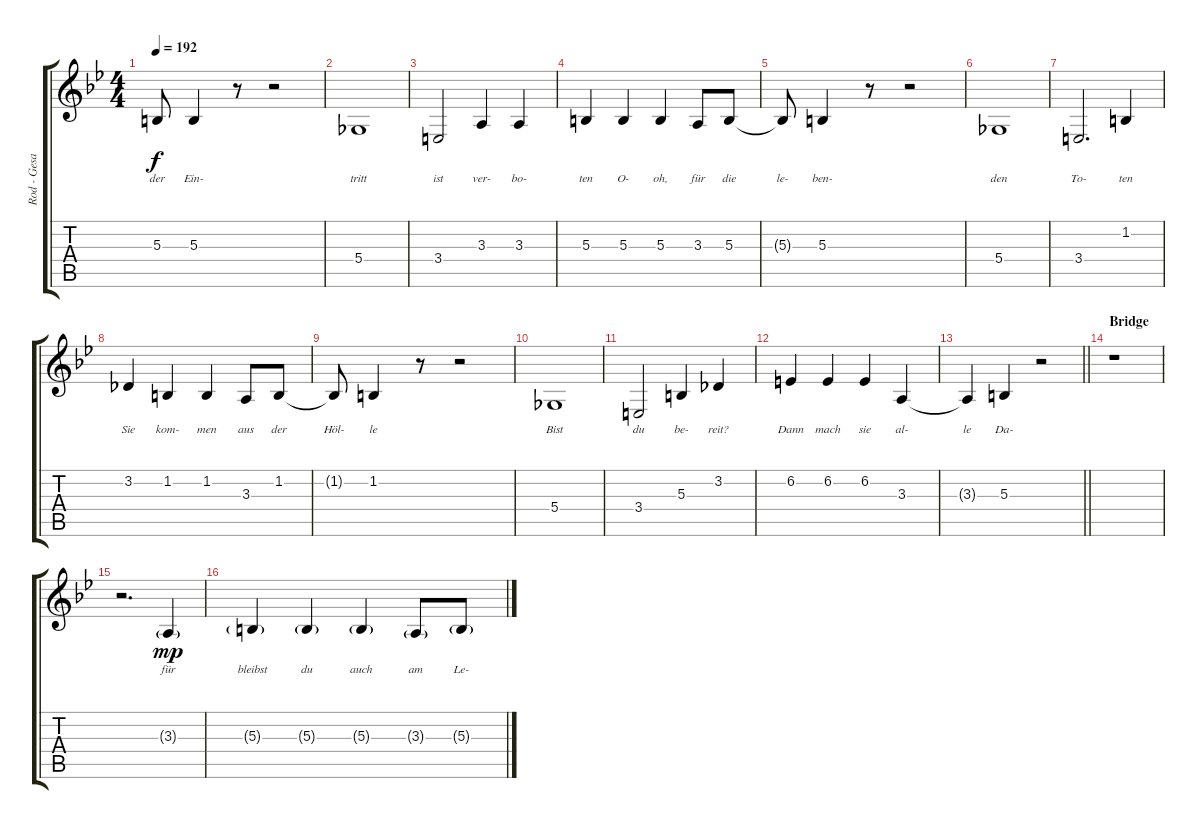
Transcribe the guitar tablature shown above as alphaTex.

\track ("Rod - Gesang" "Rod - Gesa") {instrument lead8bassandlead}
\staff {score tabs}
\tuning (Eb4 Bb3 Gb3 Db3 Ab2 Eb2) {hide}
\ts (4 4)
\tempo 192
\clef g2
\ks bb
5.3{t}.8{lyrics (0 "der") lyrics (1 "") lyrics (2 "") lyrics (3 "") lyrics (4 "") dy f} 5.3.4{lyrics (0 "Ein-") lyrics (1 "") lyrics (2 "") lyrics (3 "") lyrics (4 "")} r.8 r.2 |
5.4.1{lyrics (0 "tritt") lyrics (1 "") lyrics (2 "") lyrics (3 "") lyrics (4 "")} |
3.4.2{lyrics (0 "ist") lyrics (1 "") lyrics (2 "") lyrics (3 "") lyrics (4 "")} 3.3.4{lyrics (0 "ver-") lyrics (1 "") lyrics (2 "") lyrics (3 "") lyrics (4 "")} 3.3.4{lyrics (0 "bo-") lyrics (1 "") lyrics (2 "") lyrics (3 "") lyrics (4 "")} |
5.3.4{lyrics (0 "ten") lyrics (1 "") lyrics (2 "") lyrics (3 "") lyrics (4 "")} 5.3.4{lyrics (0 "O-") lyrics (1 "") lyrics (2 "") lyrics (3 "") lyrics (4 "")} 5.3.4{lyrics (0 "oh,") lyrics (1 "") lyrics (2 "") lyrics (3 "") lyrics (4 "")} 3.3.8{lyrics (0 "für") lyrics (1 "") lyrics (2 "") lyrics (3 "") lyrics (4 "")} 5.3.8{lyrics (0 "die") lyrics (1 "") lyrics (2 "") lyrics (3 "") lyrics (4 "")} |
5.3{t}.8{lyrics (0 "le-") lyrics (1 "") lyrics (2 "") lyrics (3 "") lyrics (4 "")} 5.3.4{lyrics (0 "ben-") lyrics (1 "") lyrics (2 "") lyrics (3 "") lyrics (4 "")} r.8 r.2 |
5.4.1{lyrics (0 "den") lyrics (1 "") lyrics (2 "") lyrics (3 "") lyrics (4 "")} |
3.4.2{d lyrics (0 "To-") lyrics (1 "") lyrics (2 "") lyrics (3 "") lyrics (4 "")} 1.2.4{lyrics (0 "ten") lyrics (1 "") lyrics (2 "") lyrics (3 "") lyrics (4 "")} |
3.2.4{lyrics (0 "Sie") lyrics (1 "") lyrics (2 "") lyrics (3 "") lyrics (4 "")} 1.2.4{lyrics (0 "kom-") lyrics (1 "") lyrics (2 "") lyrics (3 "") lyrics (4 "")} 1.2.4{lyrics (0 "men") lyrics (1 "") lyrics (2 "") lyrics (3 "") lyrics (4 "")} 3.3.8{lyrics (0 "aus") lyrics (1 "") lyrics (2 "") lyrics (3 "") lyrics (4 "")} 1.2.8{lyrics (0 "der") lyrics (1 "") lyrics (2 "") lyrics (3 "") lyrics (4 "")} |
1.2{t}.8{lyrics (0 "Höl-") lyrics (1 "") lyrics (2 "") lyrics (3 "") lyrics (4 "")} 1.2.4{lyrics (0 "le") lyrics (1 "") lyrics (2 "") lyrics (3 "") lyrics (4 "")} r.8 r.2 |
5.4.1{lyrics (0 "Bist") lyrics (1 "") lyrics (2 "") lyrics (3 "") lyrics (4 "")} |
3.4.2{lyrics (0 "du") lyrics (1 "") lyrics (2 "") lyrics (3 "") lyrics (4 "")} 5.3.4{lyrics (0 "be-") lyrics (1 "") lyrics (2 "") lyrics (3 "") lyrics (4 "")} 3.2.4{lyrics (0 "reit?") lyrics (1 "") lyrics (2 "") lyrics (3 "") lyrics (4 "")} |
6.2.4{lyrics (0 "Dann") lyrics (1 "") lyrics (2 "") lyrics (3 "") lyrics (4 "")} 6.2.4{lyrics (0 "mach") lyrics (1 "") lyrics (2 "") lyrics (3 "") lyrics (4 "")} 6.2.4{lyrics (0 "sie") lyrics (1 "") lyrics (2 "") lyrics (3 "") lyrics (4 "")} 3.3.4{lyrics (0 "al-") lyrics (1 "") lyrics (2 "") lyrics (3 "") lyrics (4 "")} |
\barLineRight lightlight
3.3{t}.4{lyrics (0 "le") lyrics (1 "") lyrics (2 "") lyrics (3 "") lyrics (4 "")} 5.3.4{lyrics (0 "Da-") lyrics (1 "") lyrics (2 "") lyrics (3 "") lyrics (4 "")} r.2 |
\section ("" "Bridge")
r.1 |
r.2{d} 3.3{g}.4{lyrics (0 "für") lyrics (1 "") lyrics (2 "") lyrics (3 "") lyrics (4 "") dy mp} |
5.3{g}.4{lyrics (0 "bleibst") lyrics (1 "") lyrics (2 "") lyrics (3 "") lyrics (4 "")} 5.3{g}.4{lyrics (0 "du") lyrics (1 "") lyrics (2 "") lyrics (3 "") lyrics (4 "")} 5.3{g}.4{lyrics (0 "auch") lyrics (1 "") lyrics (2 "") lyrics (3 "") lyrics (4 "")} 3.3{g}.8{lyrics (0 "am") lyrics (1 "") lyrics (2 "") lyrics (3 "") lyrics (4 "")} 5.3{g}.8{lyrics (0 "Le-") lyrics (1 "") lyrics (2 "") lyrics (3 "") lyrics (4 "")}
